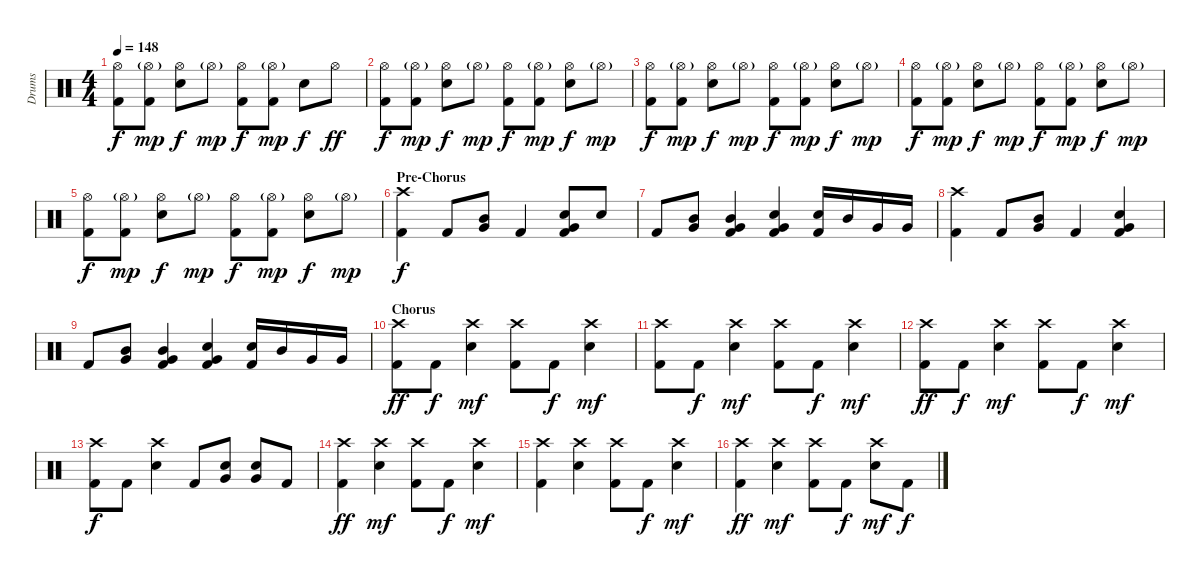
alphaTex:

\track ("Drums" "Drums") {instrument percussion}
\staff {score}
\articulation defaults
\ts (4 4)
\tempo 148
\clef neutral
\ks c
("Hi-Hat (open)" "Kick (hit) 2").8{dy f} ("Hi-Hat (open)"{g} "Kick (hit) 2").8{dy mp} ("Hi-Hat (open)" "Electric Snare (hit)").8{dy f} "Hi-Hat (open)"{g}.8{dy mp} ("Hi-Hat (open)" "Kick (hit) 2").8{dy f} ("Hi-Hat (open)"{g} "Kick (hit) 2").8{dy mp} "Electric Snare (hit)".8{dy f} "Hi-Hat (open)".8{dy ff} |
("Hi-Hat (open)" "Kick (hit) 2").8{dy f} ("Hi-Hat (open)"{g} "Kick (hit) 2").8{dy mp} ("Hi-Hat (open)" "Electric Snare (hit)").8{dy f} "Hi-Hat (open)"{g}.8{dy mp} ("Hi-Hat (open)" "Kick (hit) 2").8{dy f} ("Hi-Hat (open)"{g} "Kick (hit) 2").8{dy mp} ("Hi-Hat (open)" "Electric Snare (hit)").8{dy f} "Hi-Hat (open)"{g}.8{dy mp} |
("Hi-Hat (open)" "Kick (hit) 2").8{dy f} ("Hi-Hat (open)"{g} "Kick (hit) 2").8{dy mp} ("Hi-Hat (open)" "Electric Snare (hit)").8{dy f} "Hi-Hat (open)"{g}.8{dy mp} ("Hi-Hat (open)" "Kick (hit) 2").8{dy f} ("Hi-Hat (open)"{g} "Kick (hit) 2").8{dy mp} ("Hi-Hat (open)" "Electric Snare (hit)").8{dy f} "Hi-Hat (open)"{g}.8{dy mp} |
("Hi-Hat (open)" "Kick (hit) 2").8{dy f} ("Hi-Hat (open)"{g} "Kick (hit) 2").8{dy mp} ("Hi-Hat (open)" "Electric Snare (hit)").8{dy f} "Hi-Hat (open)"{g}.8{dy mp} ("Hi-Hat (open)" "Kick (hit) 2").8{dy f} ("Hi-Hat (open)"{g} "Kick (hit) 2").8{dy mp} ("Hi-Hat (open)" "Electric Snare (hit)").8{dy f} "Hi-Hat (open)"{g}.8{dy mp} |
("Hi-Hat (open)" "Kick (hit) 2").8{dy f} ("Hi-Hat (open)"{g} "Kick (hit) 2").8{dy mp} ("Hi-Hat (open)" "Electric Snare (hit)").8{dy f} "Hi-Hat (open)"{g}.8{dy mp} ("Hi-Hat (open)" "Kick (hit) 2").8{dy f} ("Hi-Hat (open)"{g} "Kick (hit) 2").8{dy mp} ("Hi-Hat (open)" "Electric Snare (hit)").8{dy f} "Hi-Hat (open)"{g}.8{dy mp} |
\section ("" "Pre-Chorus")
("Crash high (hit)" "Kick (hit) 2").4{dy f} "Kick (hit) 2".8 ("Mid Tom (hit)" "Very Low Tom (hit)").8 "Kick (hit) 2".4 ("Very Low Tom (hit)" "Electric Snare (hit)" "Kick (hit) 2").8 "Electric Snare (hit)".8 |
"Kick (hit) 2".8 ("Mid Tom (hit)" "Very Low Tom (hit)").8 ("Mid Tom (hit)" "Very Low Tom (hit)" "Kick (hit) 2").4 ("Very Low Tom (hit)" "Electric Snare (hit)" "Kick (hit) 2").4 ("Electric Snare (hit)" "Kick (hit) 2").16 "Mid Tom (hit)".16 "Very Low Tom (hit)".16 "Very Low Tom (hit)".16 |
("Crash high (hit)" "Kick (hit) 2").4 "Kick (hit) 2".8 ("Mid Tom (hit)" "Very Low Tom (hit)").8 "Kick (hit) 2".4 ("Very Low Tom (hit)" "Electric Snare (hit)" "Kick (hit) 2").4 |
"Kick (hit) 2".8 ("Mid Tom (hit)" "Very Low Tom (hit)").8 ("Mid Tom (hit)" "Very Low Tom (hit)" "Kick (hit) 2").4 ("Very Low Tom (hit)" "Electric Snare (hit)" "Kick (hit) 2").4 ("Electric Snare (hit)" "Kick (hit) 2").16 "Mid Tom (hit)".16 "Very Low Tom (hit)".16 "Very Low Tom (hit)".16 |
\section ("" "Chorus")
("Crash high (hit)" "Kick (hit) 2").8{dy ff} "Kick (hit) 2".8{dy f} ("Crash high (hit)" "Electric Snare (hit)").4{dy mf} ("Crash high (hit)" "Kick (hit) 2").8 "Kick (hit) 2".8{dy f} ("Crash high (hit)" "Electric Snare (hit)").4{dy mf} |
("Crash high (hit)" "Kick (hit) 2").8 "Kick (hit) 2".8{dy f} ("Crash high (hit)" "Electric Snare (hit)").4{dy mf} ("Crash high (hit)" "Kick (hit) 2").8 "Kick (hit) 2".8{dy f} ("Crash high (hit)" "Electric Snare (hit)").4{dy mf} |
("Crash high (hit)" "Kick (hit) 2").8{dy ff} "Kick (hit) 2".8{dy f} ("Crash high (hit)" "Electric Snare (hit)").4{dy mf} ("Crash high (hit)" "Kick (hit) 2").8 "Kick (hit) 2".8{dy f} ("Crash high (hit)" "Electric Snare (hit)").4{dy mf} |
("Crash high (hit)" "Kick (hit) 2").8{dy f} "Kick (hit) 2".8 ("Crash high (hit)" "Electric Snare (hit)").4 "Kick (hit) 2".8 ("Very Low Tom (hit)" "Electric Snare (hit)").8 ("Very Low Tom (hit)" "Electric Snare (hit)").8 "Kick (hit) 2".8 |
("Crash high (hit)" "Kick (hit) 2").4{dy ff} ("Crash high (hit)" "Electric Snare (hit)").4{dy mf} ("Crash high (hit)" "Kick (hit) 2").8 "Kick (hit) 2".8{dy f} ("Crash high (hit)" "Electric Snare (hit)").4{dy mf} |
("Crash high (hit)" "Kick (hit) 2").4 ("Crash high (hit)" "Electric Snare (hit)").4 ("Crash high (hit)" "Kick (hit) 2").8 "Kick (hit) 2".8{dy f} ("Crash high (hit)" "Electric Snare (hit)").4{dy mf} |
("Crash high (hit)" "Kick (hit) 2").4{dy ff} ("Crash high (hit)" "Electric Snare (hit)").4{dy mf} ("Crash high (hit)" "Kick (hit) 2").8 "Kick (hit) 2".8{dy f} ("Crash high (hit)" "Electric Snare (hit)").8{dy mf} "Kick (hit) 2".8{dy f}
